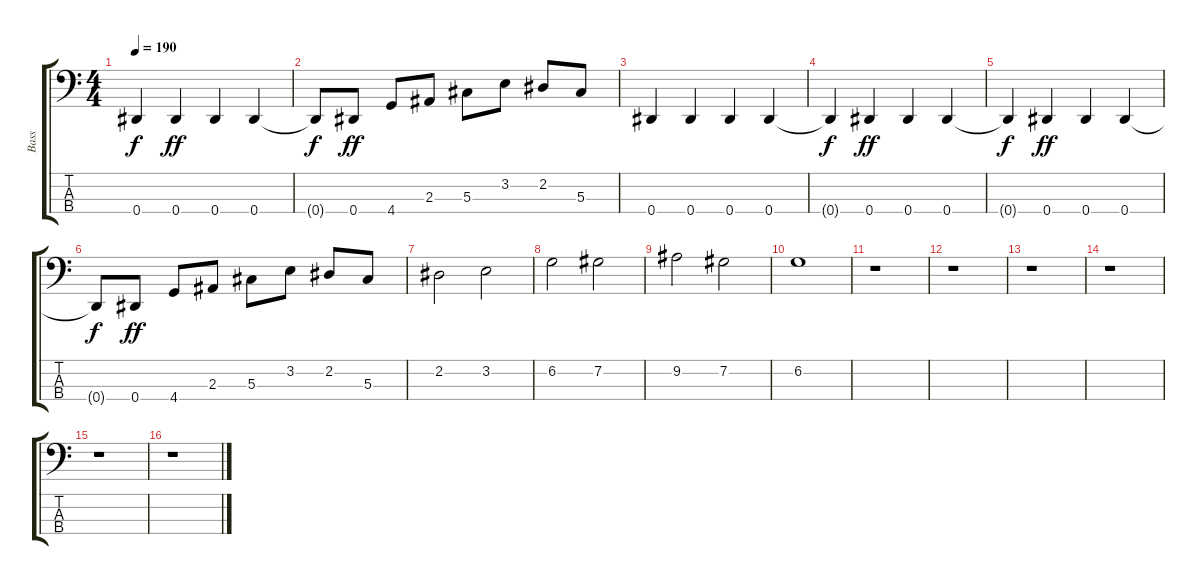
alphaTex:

\track ("Bass" "Bass") {instrument electricbassfinger}
\staff {score tabs}
\tuning (Gb2 Db2 Ab1 Eb1) {hide}
\ts (4 4)
\tempo 190
\clef f4
\ks c
0.4{t}.4{dy f} 0.4.4{dy ff} 0.4.4 0.4.4 |
0.4{t}.8{dy f} 0.4.8{dy ff} 4.4.8 2.3.8 5.3.8 3.2.8 2.2.8 5.3.8 |
0.4.4 0.4.4 0.4.4 0.4.4 |
0.4{t}.4{dy f} 0.4.4{dy ff} 0.4.4 0.4.4 |
0.4{t}.4{dy f} 0.4.4{dy ff} 0.4.4 0.4.4 |
0.4{t}.8{dy f} 0.4.8{dy ff} 4.4.8 2.3.8 5.3.8 3.2.8 2.2.8 5.3.8 |
2.2.2 3.2.2 |
6.2.2 7.2.2 |
9.2.2 7.2.2 |
6.2.1 |
r.1 |
r.1 |
r.1 |
r.1 |
r.1 |
r.1
